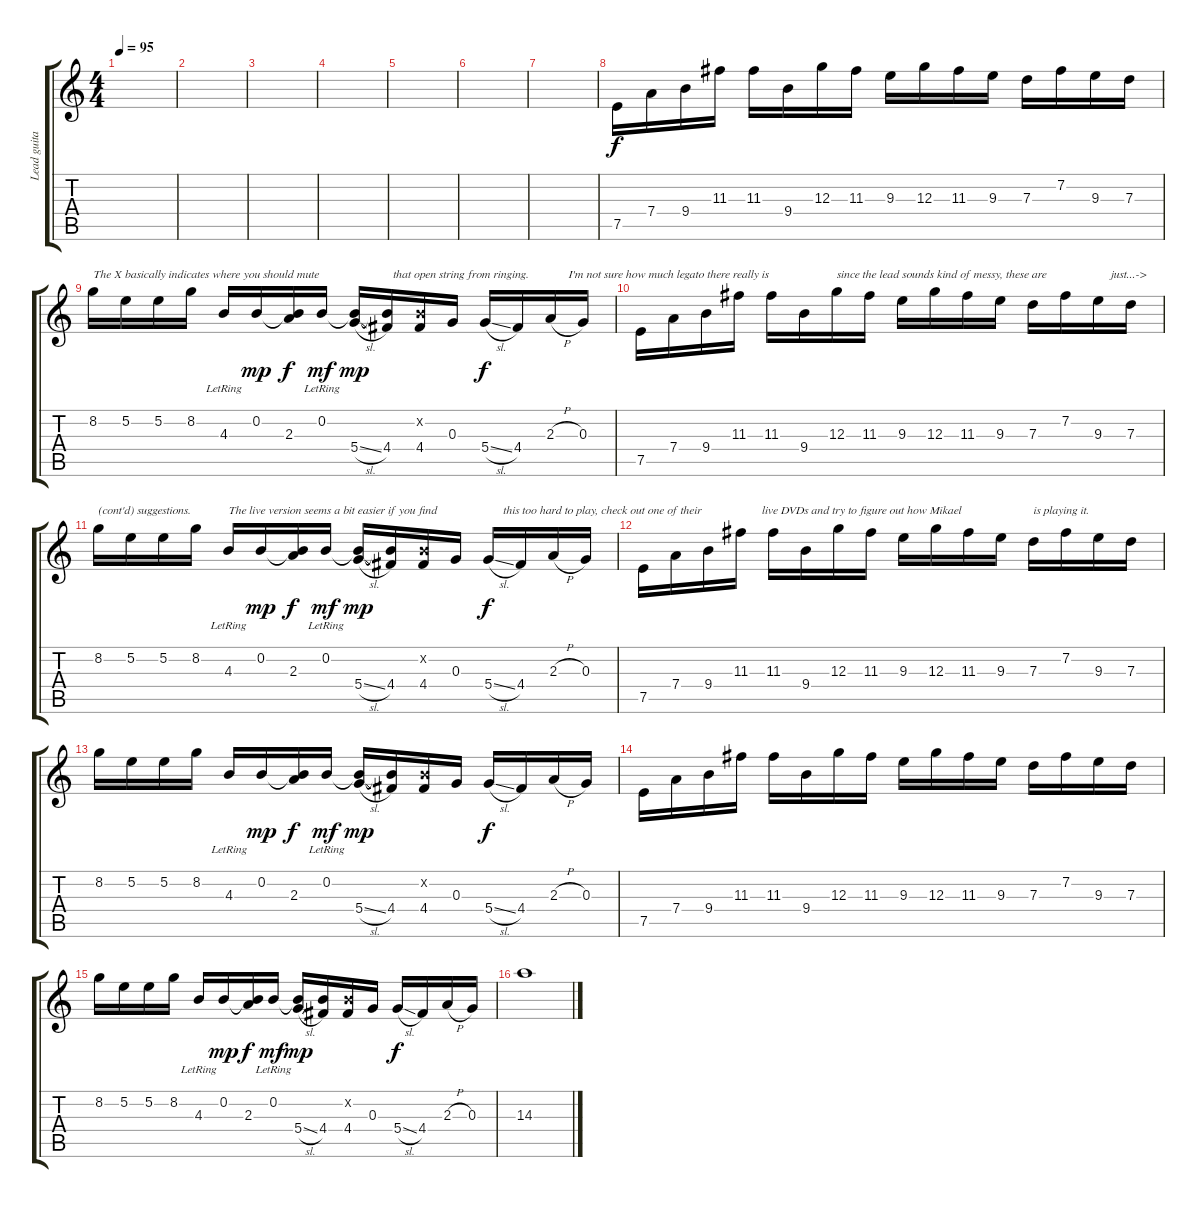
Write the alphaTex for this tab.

\track ("Lead guitar" "Lead guita") {instrument overdrivenguitar}
\staff {score tabs}
\tuning (E4 B3 G3 D3 A2 E2) {hide}
\ts (4 4)
\tempo 95
\clef g2
\ks c
|
|
|
|
|
|
|
7.5.16{volume 14} 7.4.16 9.4.16 11.3.16 11.3.16 9.4.16 12.3.16 11.3.16 9.3.16 12.3.16 11.3.16 9.3.16 7.3.16 7.2.16 9.3.16 7.3.16 |
8.2.16{txt "The X basically indicates where you should mute"} 5.2.16 5.2.16 8.2.16 4.3{lr}.16 0.2.16{dy mp} (0.2{t} 2.3).16{dy f} 0.2{lr}.16{dy mf} (0.2{t} 5.4{sl}).16{dy mp} (0.2{t} 4.4).16{txt "  that open string from ringing."} (0.2{x} 4.4).16 0.3.16 5.4{sl}.16{dy f} 4.4.16 2.3{h}.16{txt "      I'm not sure how much legato there really is"} 0.3.16 |
7.5.16 7.4.16 9.4.16 11.3.16 11.3.16 9.4.16 12.3.16{txt "since the lead sounds kind of messy, these are"} 11.3.16 9.3.16 12.3.16 11.3.16 9.3.16 7.3.16 7.2.16 9.3.16{txt "    just...->"} 7.3.16 |
8.2.16{txt "(cont'd) suggestions."} 5.2.16 5.2.16 8.2.16 4.3{lr}.16{txt "The live version seems a bit easier if you find"} 0.2.16{dy mp} (0.2{t} 2.3).16{dy f} 0.2{lr}.16{dy mf} (0.2{t} 5.4{sl}).16{dy mp} (0.2{t} 4.4).16 (0.2{x} 4.4).16 0.3.16 5.4{sl}.16{txt "     this too hard to play, check out one of their" dy f} 4.4.16 2.3{h}.16 0.3.16 |
7.5.16 7.4.16 9.4.16 11.3.16{txt "       live DVDs and try to figure out how Mikael"} 11.3.16 9.4.16 12.3.16 11.3.16 9.3.16 12.3.16 11.3.16 9.3.16 7.3.16{txt "is playing it."} 7.2.16 9.3.16 7.3.16 |
8.2.16 5.2.16 5.2.16 8.2.16 4.3{lr}.16 0.2.16{dy mp} (0.2{t} 2.3).16{dy f} 0.2{lr}.16{dy mf} (0.2{t} 5.4{sl}).16{dy mp} (0.2{t} 4.4).16 (0.2{x} 4.4).16 0.3.16 5.4{sl}.16{dy f} 4.4.16 2.3{h}.16 0.3.16 |
7.5.16 7.4.16 9.4.16 11.3.16 11.3.16 9.4.16 12.3.16 11.3.16 9.3.16 12.3.16 11.3.16 9.3.16 7.3.16 7.2.16 9.3.16 7.3.16 |
8.2.16 5.2.16 5.2.16 8.2.16 4.3{lr}.16 0.2.16{dy mp} (0.2{t} 2.3).16{dy f} 0.2{lr}.16{dy mf} (0.2{t} 5.4{sl}).16{dy mp} (0.2{t} 4.4).16 (0.2{x} 4.4).16 0.3.16 5.4{sl}.16{dy f} 4.4.16 2.3{h}.16 0.3.16 |
14.3.1{volume 16}
